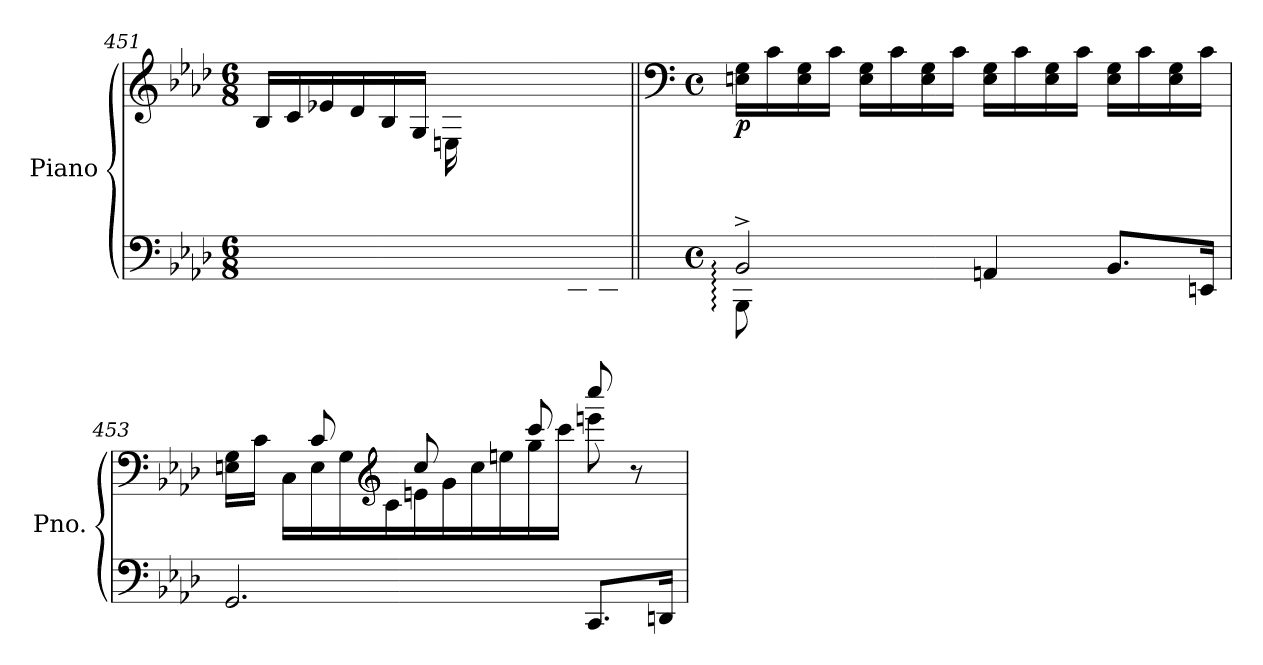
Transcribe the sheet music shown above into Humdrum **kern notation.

**kern	**kern	**dynam
*part1	*part1	*part1
*staff2	*staff1	*staff1/2
*I"Piano	*	*
*I'Pno.	*	*
*clefF4	*clefG2	*
*k[b-e-a-d-]	*k[b-e-a-d-]	*
*M6/8	*M6/8	*
=451	=451	=451
*	*^	*
4.ryy	16B-/LL	4.ryy	.
.	16c/	.	.
.	16e-X/	.	.
.	16d-/	.	.
.	16B-/	.	.
.	16G/JJ	.	.
16ryy	4.ryy	16En\LL	.
16D-/	.	4ryy	.
16BB-/	.	.	.
16GG/	.	.	.
16EEn/	.	.	.
16DD-/JJ	.	16ryy	.
*	*v	*v	*
!!LO:PB:g=z
=452||	=452||	=452||
*	*clefF4	*
*M4/4	*M4/4	*
*met(c)	*met(c)	*
*	*MM132	*
*^	*^	*
*	*^	*	*	*
!	!	!	!LO:TX:a:t=Tempo Ⅰ．	!	!
!	!	!	!	!	!LO:DY:b
*	*	*	*v	*v	*
2BB-^/	8BBB-\	16BBB-!yy:^ 16BB-!yy:^	16En\ 16G\LL	p
.	.	8.rGGyy	16c\	.
.	8rAyy	.	16E\ 16G\	.
.	.	.	16c\JJ	.
.	4rAyy	4rGGyy	16E\ 16G\LL	.
.	.	.	16c\	.
.	.	.	16E\ 16G\	.
.	.	.	16c\JJ	.
4AAn/	2rAyy	2rGGyy	16E\ 16G\LL	.
.	.	.	16c\	.
.	.	.	16E\ 16G\	.
.	.	.	16c\JJ	.
8.BB-/L	.	.	16E\ 16G\LL	.
.	.	.	16c\	.
.	.	.	16E\ 16G\	.
16EEn/Jk	.	.	16c\JJ	.
*v	*v	*v	*	*
=453	=453	=453
*	*^	*
2.GG/	8.rFyy	16En\ 16G\LL	.
.	.	16c\JJ	.
.	.	16C\LL	.
.	8c/	16E\	.
.	.	16G\	.
*	*clefG2	*	*
.	16ryy	16c\	.
.	8cc/	16en\	.
.	.	16g\	.
.	8ryy	16cc\	.
.	.	16een\	.
.	8ccc/	16gg\	.
.	.	16ccc\JJ	.
8.CC/L	8cccc/	8eeen\	.
.	8r	8rffyy	.
16DDn/Jk	.	.	.
*	*v	*v	*
=	=	=
*-	*-	*-
